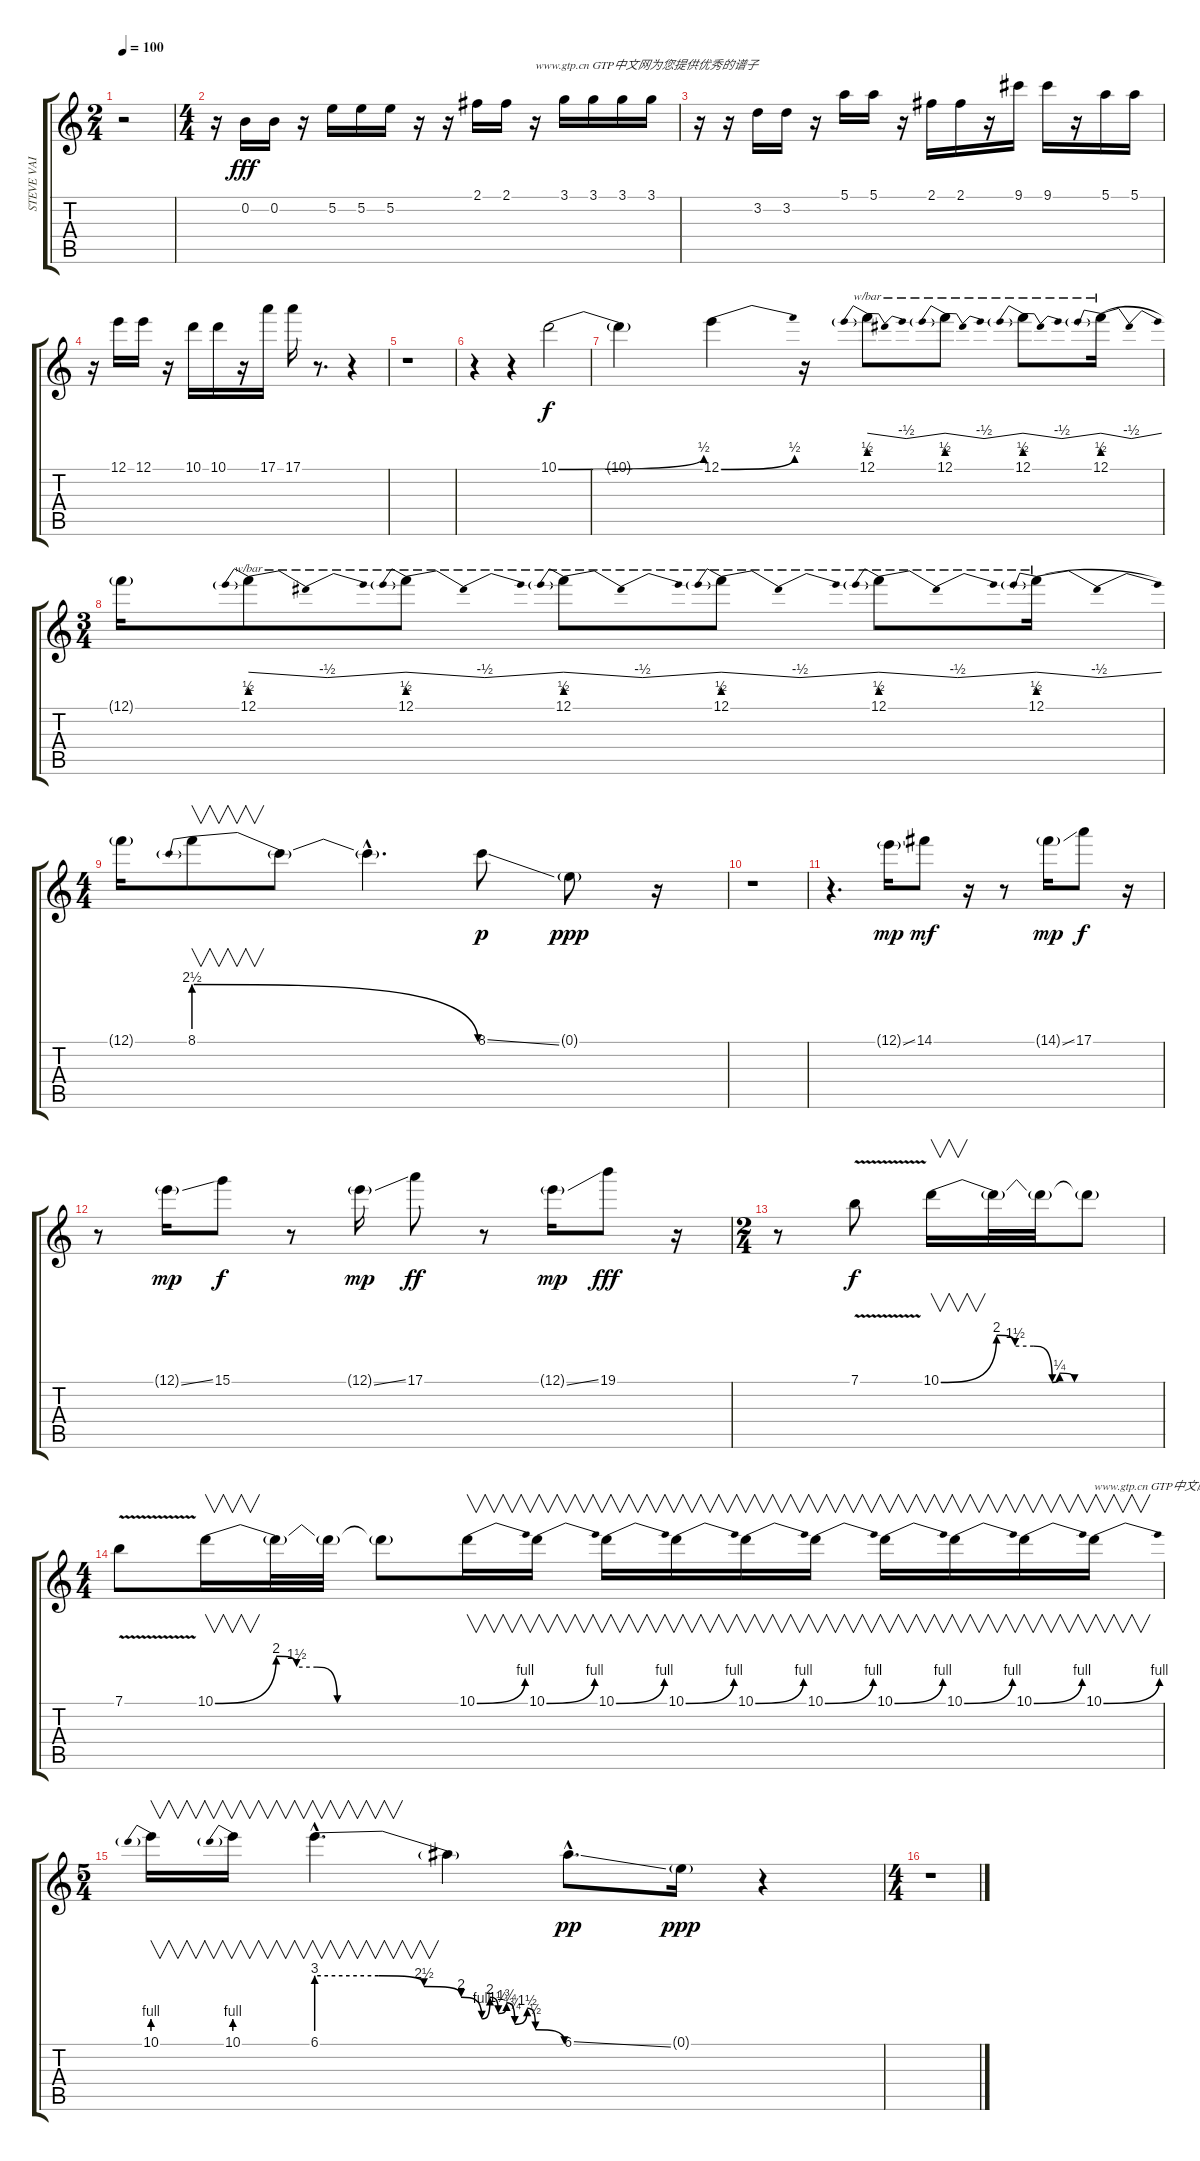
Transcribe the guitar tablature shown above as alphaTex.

\track ("STEVE VAI (DELAY)" "STEVE VAI ") {instrument overdrivenguitar}
\staff {score tabs}
\tuning (E4 B3 G3 D3 A2 E2) {hide}
\ts (2 4)
\tempo 100
\clef g2
\ks c
r.2{dy ff} |
\ts (4 4)
r.16{volume 14} 0.2.16{dy fff} 0.2.16 r.16 5.2.16 5.2.16 5.2.16 r.16 r.16 2.1.16 2.1.16 r.16{txt "www.gtp.cn GTP中文网为您提供优秀的谱子"} 3.1.16 3.1.16 3.1.16 3.1.16 |
r.16 r.16 3.2.16 3.2.16 r.16 5.1.16 5.1.16 r.16 2.1.16 2.1.16 r.16 9.1.16 9.1.16 r.16 5.1.16 5.1.16 |
r.16 12.1.16 12.1.16 r.16 10.1.16 10.1.16 r.16 17.1.16 17.1.16 r.8{d} r.4 |
r.1 |
r.4{volume 13} r.4 10.1{be (bend 0 0 60 2)}.2{dy f} |
10.1{t}.4 12.1{be (bend 0 0 60 2)}.4 r.16 12.1{be (prebend 0 2 60 2)}.8{tbe (dip default 0 0 30 -2 60 0)} 12.1{be (prebend 0 2 60 2)}.8{tbe (dip default 0 0 30 -2 60 0)} 12.1{be (prebend 0 2 60 2)}.8{tbe (dip default 0 0 30 -2 60 0)} 12.1{be (prebend 0 2 60 2)}.16{tbe (dip default 0 0 30 -2 60 0)} |
\ts (3 4)
12.1{t}.16 12.1{be (prebend 0 2 60 2)}.8{tbe (dip default 0 0 30 -2 60 0)} 12.1{be (prebend 0 2 60 2)}.8{tbe (dip default 0 0 30 -2 60 0)} 12.1{be (prebend 0 2 60 2)}.8{tbe (dip default 0 0 30 -2 60 0)} 12.1{be (prebend 0 2 60 2)}.8{tbe (dip default 0 0 30 -2 60 0)} 12.1{be (prebend 0 2 60 2)}.8{tbe (dip default 0 0 30 -2 60 0)} 12.1{be (prebend 0 2 60 2)}.16{tbe (dip default 0 0 30 -2 60 0)} |
\ts (4 4)
12.1{t}.16 8.1{be (prebendrelease 0 10 60 0)}.8{v} 8.1{t}.8 8.1{hac t}.4{d} 8.1{ss}.8{dy p} 0.1{g}.8{dy ppp} r.16 |
r.1 |
r.4{d volume 13} 12.1{ss g}.16{dy mp} 14.1.8{dy mf} r.16 r.8 14.1{ss g}.16{dy mp} 17.1.8{dy f} r.16 |
r.8 12.1{ss g}.16{dy mp} 15.1.8{dy f} r.8 12.1{ss g}.16{dy mp} 17.1.8{dy ff} r.8 12.1{ss g}.16{dy mp} 19.1.8{dy fff} r.16 |
\ts (2 4)
r.8 7.1{v}.8{dy f} 10.1{be (custom 0 0 15 8 20 6 25 6 30 0 32 1 36 0 45 0 60 0)}.16{v} 10.1{t}.32 10.1{t}.32 10.1{t}.8 |
\ts (4 4)
7.1{v}.8 10.1{be (custom 0 0 15 8 20 6 25 6 30 0 60 0)}.16{v} 10.1{t}.32 10.1{t}.32 10.1{t}.8 10.1{be (bend 0 0 60 4)}.16{v} 10.1{be (bend 0 0 60 4)}.16{v} 10.1{be (bend 0 0 60 4)}.16{v} 10.1{be (bend 0 0 60 4)}.16{v} 10.1{be (bend 0 0 60 4)}.16{v} 10.1{be (bend 0 0 60 4)}.16{v} 10.1{be (bend 0 0 60 4)}.16{v} 10.1{be (bend 0 0 60 4)}.16{v} 10.1{be (bend 0 0 60 4)}.16{v} 10.1{be (bend 0 0 60 4)}.16{v txt "www.gtp.cn GTP中文网为您提供优秀的谱子"} |
\ts (5 4)
10.1{be (prebend 0 4 60 4)}.16{v} 10.1{be (prebend 0 4 60 4)}.16{v} 6.1{be (custom 0 12 15 12 26 10 35 8 40 4 42 8 44 5 46 7 48 3 51 6 53 2 60 0) hac}.4{v d} 6.1{t}.4 6.1{ss hac}.8{d dy pp} 0.1{g}.16{dy ppp} r.4 |
\ts (4 4)
r.1
